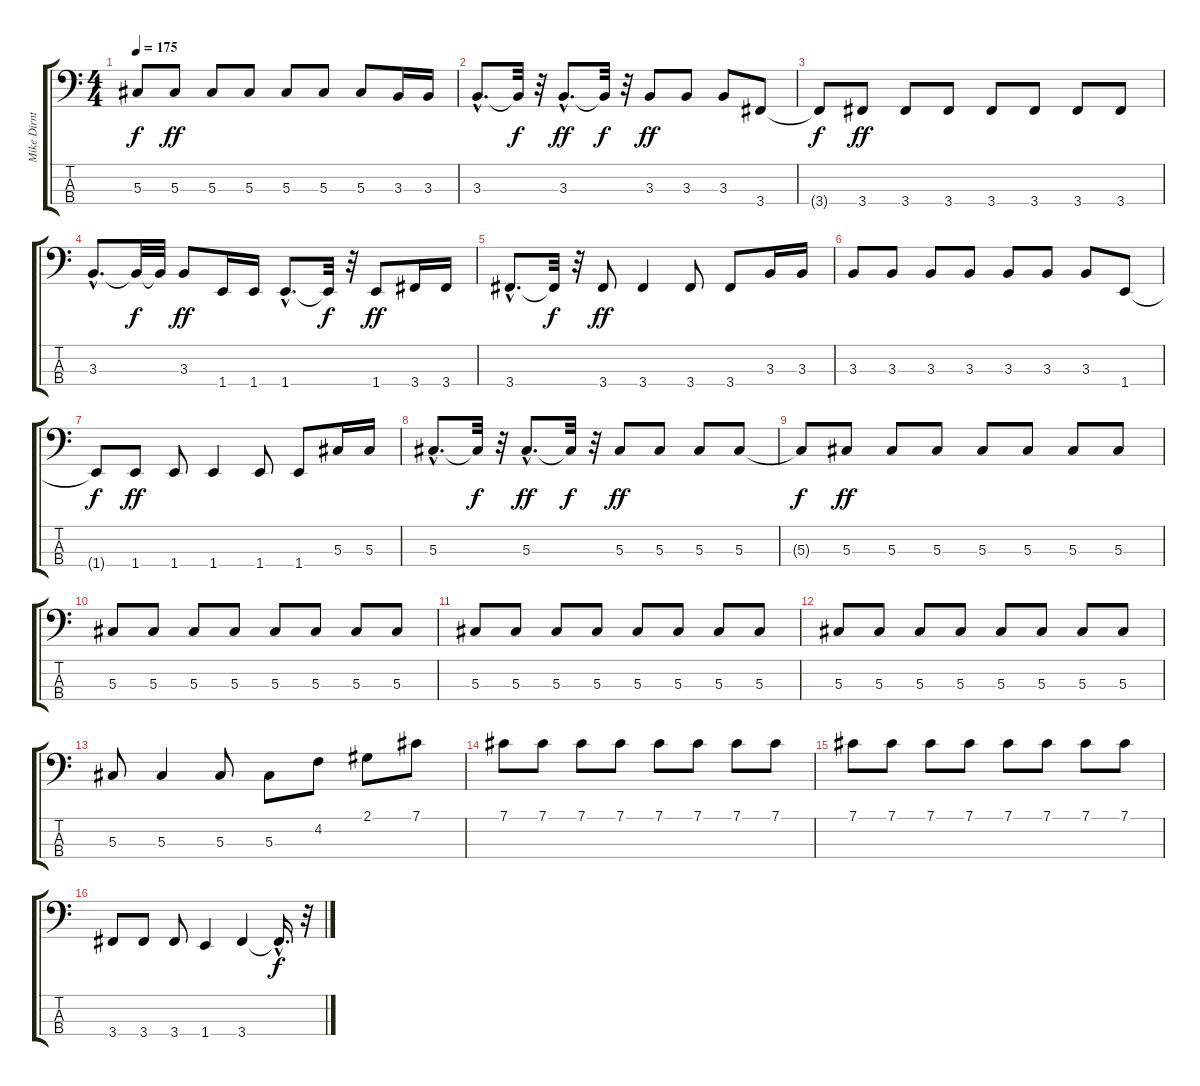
\track ("Mike Dirnt" "Mike Dirnt") {instrument electricbassfinger}
\staff {score tabs}
\tuning (Gb2 Db2 Ab1 Eb1) {hide}
\ts (4 4)
\tempo 175
\clef f4
\ks c
5.3{t}.8{dy f} 5.3.8{dy ff} 5.3.8 5.3.8 5.3.8 5.3.8 5.3.8 3.3.16 3.3.16 |
3.3{hac}.8{d} 3.3{t}.32{dy f} r.32 3.3{hac}.8{d dy ff} 3.3{t}.32{dy f} r.32 3.3.8{dy ff} 3.3.8 3.3.8 3.4.8 |
3.4{t}.8{dy f} 3.4.8{dy ff} 3.4.8 3.4.8 3.4.8 3.4.8 3.4.8 3.4.8 |
3.3{hac}.8{d} 3.3{t}.32{dy f} 3.3{t}.32 3.3.8{dy ff} 1.4.16 1.4.16 1.4{hac}.8{d} 1.4{t}.32{dy f} r.32 1.4.8{dy ff} 3.4.16 3.4.16 |
3.4{hac}.8{d} 3.4{t}.32{dy f} r.32 3.4.8{dy ff} 3.4.4 3.4.8 3.4.8 3.3.16 3.3.16 |
3.3.8 3.3.8 3.3.8 3.3.8 3.3.8 3.3.8 3.3.8 1.4.8 |
1.4{t}.8{dy f} 1.4.8{dy ff} 1.4.8 1.4.4 1.4.8 1.4.8 5.3.16 5.3.16 |
5.3{hac}.8{d} 5.3{t}.32{dy f} r.32 5.3{hac}.8{d dy ff} 5.3{t}.32{dy f} r.32 5.3.8{dy ff} 5.3.8 5.3.8 5.3.8 |
5.3{t}.8{dy f} 5.3.8{dy ff} 5.3.8 5.3.8 5.3.8 5.3.8 5.3.8 5.3.8 |
5.3.8 5.3.8 5.3.8 5.3.8 5.3.8 5.3.8 5.3.8 5.3.8 |
5.3.8 5.3.8 5.3.8 5.3.8 5.3.8 5.3.8 5.3.8 5.3.8 |
5.3.8 5.3.8 5.3.8 5.3.8 5.3.8 5.3.8 5.3.8 5.3.8 |
5.3.8 5.3.4 5.3.8 5.3.8 4.2.8 2.1.8 7.1.8 |
7.1.8 7.1.8 7.1.8 7.1.8 7.1.8 7.1.8 7.1.8 7.1.8 |
7.1.8 7.1.8 7.1.8 7.1.8 7.1.8 7.1.8 7.1.8 7.1.8 |
3.4.8 3.4.8 3.4.8 1.4.4 3.4.4 3.4{hac t}.16{d dy f} r.32
